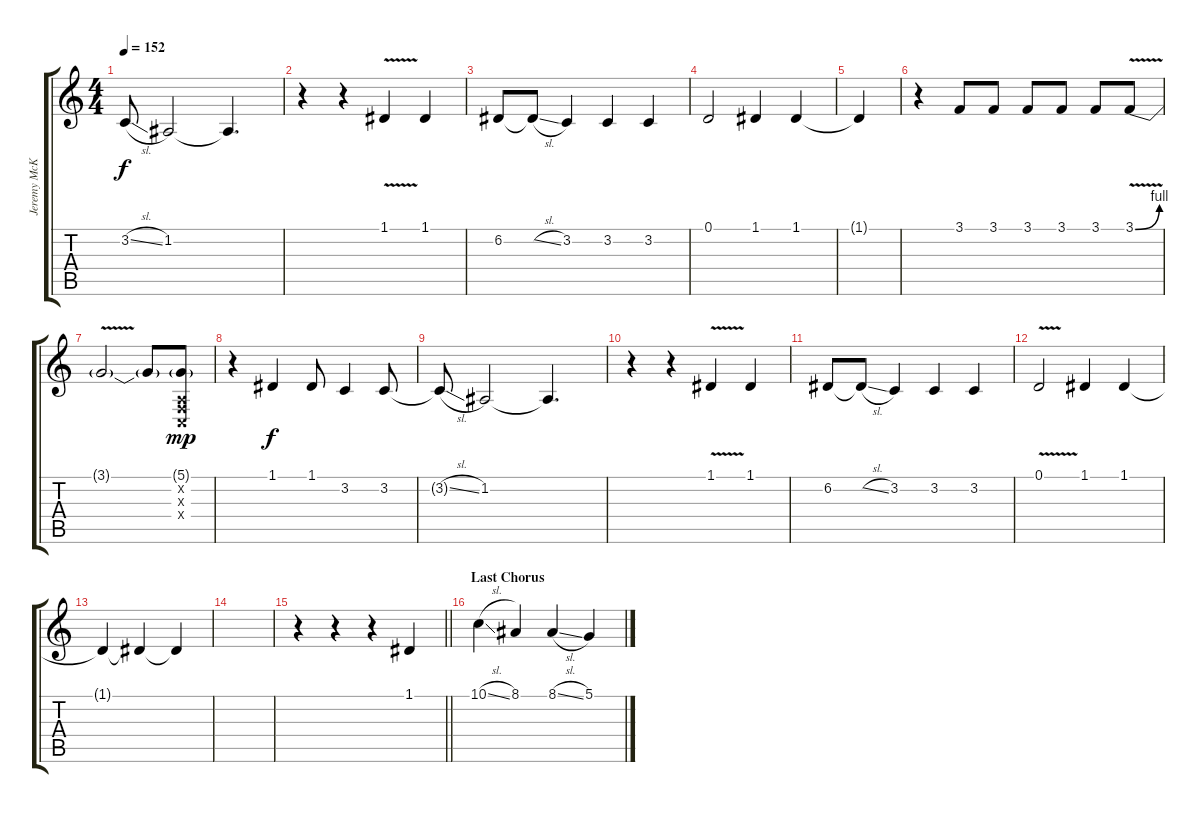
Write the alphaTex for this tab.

\track ("Jeremy McKinnon" "Jeremy McK") {instrument altosax}
\staff {score tabs}
\tuning (D4 A3 F3 C3 G2 C2) {hide}
\ts (4 4)
\tempo 152
\clef g2
\ks c
3.2{sl t}.8{dy f} 1.2.2 1.2{t}.4{d} |
r.4 r.4 1.1{v}.4 1.1.4 |
6.2.8 6.2{sl t}.8 3.2.4 3.2.4 3.2.4 |
0.1.2 1.1.4 1.1.4 |
1.1{t}.4 |
r.4 3.1.8 3.1.8 3.1.8 3.1.8 3.1.8 3.1{be (bend 0 0 60 4) v}.8 |
3.1{t}.2 3.1{t}.8 (5.1{g} 0.2{x} 0.3{x} 0.4{x}).8{dy mp} |
r.4 1.1.4{dy f} 1.1.8 3.2.4 3.2.8 |
3.2{sl t}.8 1.2.2 1.2{t}.4{d} |
r.4 r.4 1.1{v}.4 1.1.4 |
6.2.8 6.2{sl t}.8 3.2.4 3.2.4 3.2.4 |
0.1{v}.2 1.1.4 1.1.4 |
1.1{t}.4 1.1{t}.4 1.1{t}.4{volume 12} |
|
\barLineRight lightlight
r.4 r.4 r.4 1.1.4{volume 16} |
\section ("" "Last Chorus")
10.1{sl}.4 8.1.4 8.1{sl}.4 5.1.4
